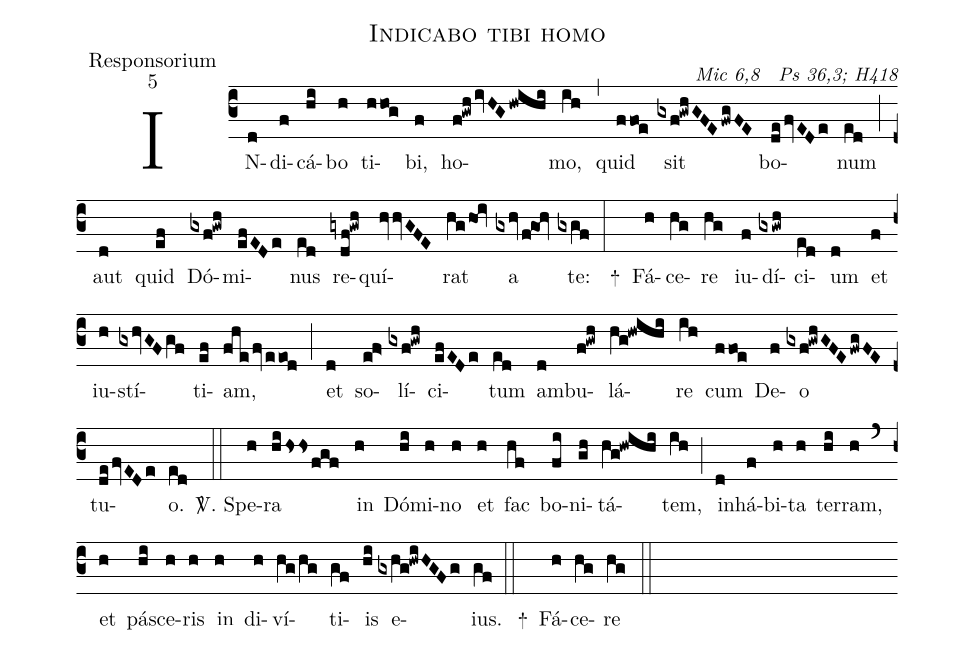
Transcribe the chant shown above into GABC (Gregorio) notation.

name:Indicabo tibi homo;
office-part:Responsorium;
mode:5;
commentary:Mic 6,8 ꝟ Ps 36,3; H418;
%%
(c3)IN(d)di(f)cá(hi)bo(h) ti(hhog)bi,(f) ho(f!gwhivHGhwihi)mo,(ih) (,) quid(ffoe) sit(gxf!gwhGFEfwgFE) bo(defvEDe)num(ed) (;) aut(d) quid(ef) Dó(gxf!gwh)mi(efEDe)nus(ed) re(gydf!gwh)quí(hvvGFE)rat(hg/hoi) a(gxhvf!goh) te:(gxgf) (:)
+()
Fá(h)ce(hg)re(hg) iu(f)dí(gxgwh)ci(ed)um(d) et(f) iu(h)stí(gxhvGFgf)ti(ef)am,(fhefveeod) (;)
et(d) so(ef>)lí(gxf!gwh)ci(efEDe)tum(ed) am(d)bu(f!gwh)lá(hg!hwihi)re(ih) cum(ffoe) De(f)o(gxf!gwhGFEfwgFE) tu(defvEDe)o.(ed) (::)
<sp>V/</sp>.
Spe(h)ra(hi/hssfgf) in(h) Dó(hi)mi(h)no(h) et(h) fac(hf) bo(fi)ni(gh)tá(hg!hwihi)tem,(ih) (;) in(d)há(f)bi(h)ta(h) ter(hi)ram,(h) (`) et(h) pá(hi)sce(h)ris(h) in(h) di(h)ví(hg/hg)ti(gf)is(hi) e(gxhg!hwiHGFg)ius.(gf) (::)

+() Fá(h)ce(hg)re(hg) (::)
